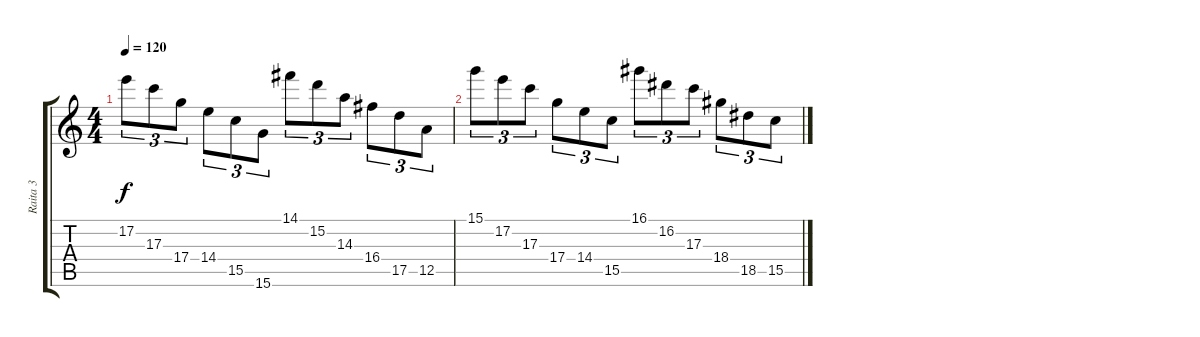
\track ("Raita 3" "Raita 3") {instrument overdrivenguitar}
\staff {score tabs}
\tuning (E4 B3 G3 D3 A2 E2) {hide}
\ts (4 4)
\tempo 120
\clef g2
\ks c
17.2.8{tu (3 2) dy f} 17.3.8{tu (3 2)} 17.4.8{tu (3 2)} 14.4.8{tu (3 2)} 15.5.8{tu (3 2)} 15.6.8{tu (3 2)} 14.1.8{tu (3 2)} 15.2.8{tu (3 2)} 14.3.8{tu (3 2)} 16.4.8{tu (3 2)} 17.5.8{tu (3 2)} 12.5.8{tu (3 2)} |
15.1.8{tu (3 2)} 17.2.8{tu (3 2)} 17.3.8{tu (3 2)} 17.4.8{tu (3 2)} 14.4.8{tu (3 2)} 15.5.8{tu (3 2)} 16.1.8{tu (3 2)} 16.2.8{tu (3 2)} 17.3.8{tu (3 2)} 18.4.8{tu (3 2)} 18.5.8{tu (3 2)} 15.5.8{tu (3 2)}
